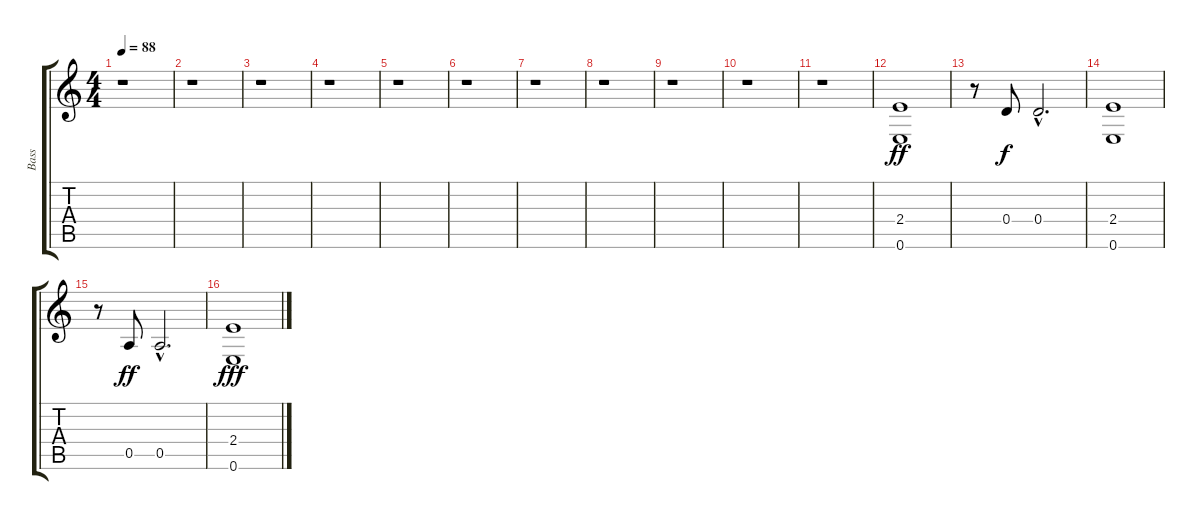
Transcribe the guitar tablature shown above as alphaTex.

\track ("Bass" "Bass") {instrument electricbassfinger}
\staff {score tabs}
\tuning (E4 B3 G3 D3 A2 E2) {hide}
\ts (4 4)
\tempo 88
\clef g2
\ks c
r.1{dy f} |
r.1 |
r.1 |
r.1 |
r.1 |
r.1 |
r.1 |
r.1 |
r.1 |
r.1 |
r.1 |
(2.4 0.6).1{dy ff} |
r.8 0.4.8{dy f} 0.4{hac}.2{d} |
(2.4 0.6).1 |
r.8 0.5.8{dy ff} 0.5{hac}.2{d} |
(2.4 0.6).1{dy fff}
